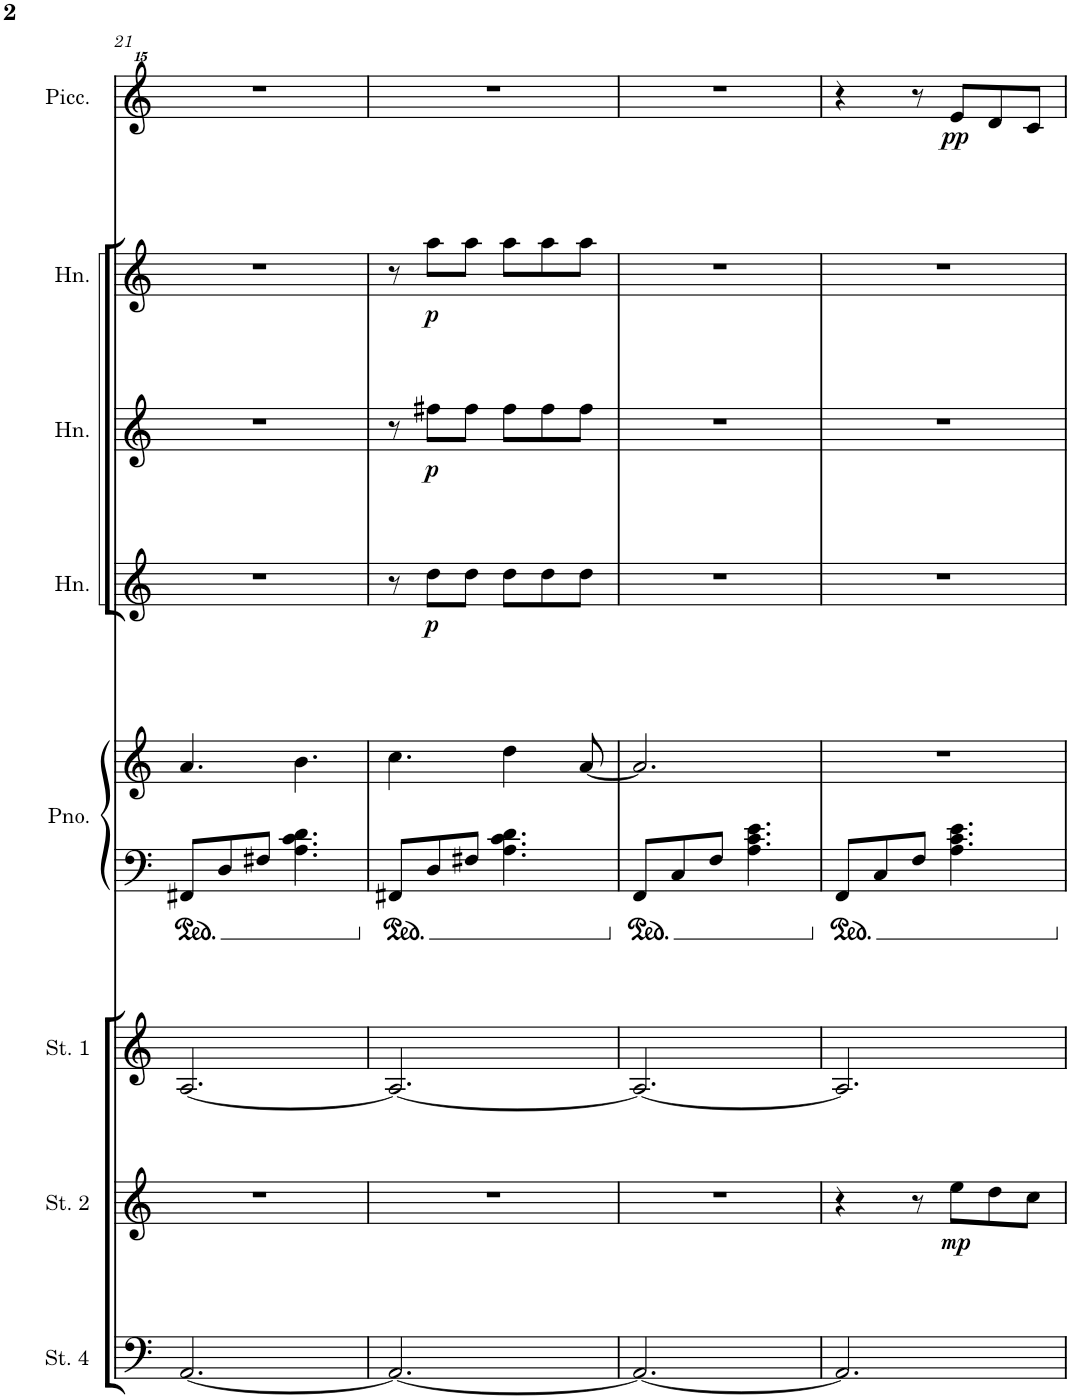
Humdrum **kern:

**kern	**kern	**dynam	**kern	**kern	**kern	**kern	**dynam	**kern	**dynam	**kern	**dynam	**kern	**dynam
*part8	*part7	*part7	*part6	*part5	*part5	*part4	*part4	*part3	*part3	*part2	*part2	*part1	*part1
*staff9	*staff8	*staff8	*staff7	*staff6	*staff5	*staff4	*staff4	*staff3	*staff3	*staff2	*staff2	*staff1	*staff1
*I"Strings 4	*I"Strings 2	*	*I"Strings 1	*I"Piano	*	*I"Horn	*	*I"Horn	*	*I"Horn	*	*I"Piccolo	*
*I'St. 4	*I'St. 2	*	*I'St. 1	*I'Pno.	*	*I'Hn.	*	*I'Hn.	*	*I'Hn.	*	*I'Picc.	*
!!LO:PB:g=z
*clefF4	*clefG2	*	*clefG2	*clefF4	*clefG2	*clefG2	*	*clefG2	*	*clefG2	*	*clefG^^2	*
*	*	*	*	*	*	*Trd7c12	*	*Trd7c12	*	*Trd7c12	*	*Trd-7c-12	*
*k[]	*k[]	*	*k[]	*k[]	*k[]	*k[]	*	*k[]	*	*k[]	*	*k[]	*
*M6/8	*M6/8	*	*M6/8	*M6/8	*M6/8	*M6/8	*	*M6/8	*	*M6/8	*	*M6/8	*
=21	=21	=21	=21	=21	=21	=21	=21	=21	=21	=21	=21	=21	=21
[2.AA/	2.r	.	[2.A/	8FF#X/L	4.a/	2.r	.	2.r	.	2.r	.	2.r	.
.	.	.	.	8D/	.	.	.	.	.	.	.	.	.
.	.	.	.	8F#X/J	.	.	.	.	.	.	.	.	.
.	.	.	.	4.A\ 4.c\ 4.d\	4.b\	.	.	.	.	.	.	.	.
=22	=22	=22	=22	=22	=22	=22	=22	=22	=22	=22	=22	=22	=22
2.AA/_	2.r	.	2.A/_	8FF#X/L	4.cc\	8r	.	8r	.	8r	.	2.r	.
!	!	!	!	!	!	!	!LO:DY:b	!	!LO:DY:b	!	!LO:DY:b	!	!
.	.	.	.	8D/	.	8dd\L	p	8ff#X\L	p	8aa\L	p	.	.
.	.	.	.	8F#X/J	.	8dd\J	.	8ff#\J	.	8aa\J	.	.	.
.	.	.	.	4.A\ 4.c\ 4.d\	4dd\	8dd\L	.	8ff#\L	.	8aa\L	.	.	.
.	.	.	.	.	.	8dd\	.	8ff#\	.	8aa\	.	.	.
.	.	.	.	.	[8a/	8dd\J	.	8ff#\J	.	8aa\J	.	.	.
=23	=23	=23	=23	=23	=23	=23	=23	=23	=23	=23	=23	=23	=23
2.AA/_	2.r	.	2.A/_	8FF/L	2.a/]	2.r	.	2.r	.	2.r	.	2.r	.
.	.	.	.	8C/	.	.	.	.	.	.	.	.	.
.	.	.	.	8F/J	.	.	.	.	.	.	.	.	.
.	.	.	.	4.A\ 4.c\ 4.e\	.	.	.	.	.	.	.	.	.
=24	=24	=24	=24	=24	=24	=24	=24	=24	=24	=24	=24	=24	=24
2.AA/]	4r	.	2.A/]	8FF/L	2.r	2.r	.	2.r	.	2.r	.	4r	.
.	.	.	.	8C/	.	.	.	.	.	.	.	.	.
.	8r	.	.	8F/J	.	.	.	.	.	.	.	8r	.
!	!	!LO:DY:b	!	!	!	!	!	!	!	!	!	!	!LO:DY:b
.	8ee\L	mp	.	4.A\ 4.c\ 4.e\	.	.	.	.	.	.	.	8eee/L	pp
.	8dd\	.	.	.	.	.	.	.	.	.	.	8ddd/	.
.	8cc\J	.	.	.	.	.	.	.	.	.	.	8ccc/J	.
=	=	=	=	=	=	=	=	=	=	=	=	=	=
*-	*-	*-	*-	*-	*-	*-	*-	*-	*-	*-	*-	*-	*-
